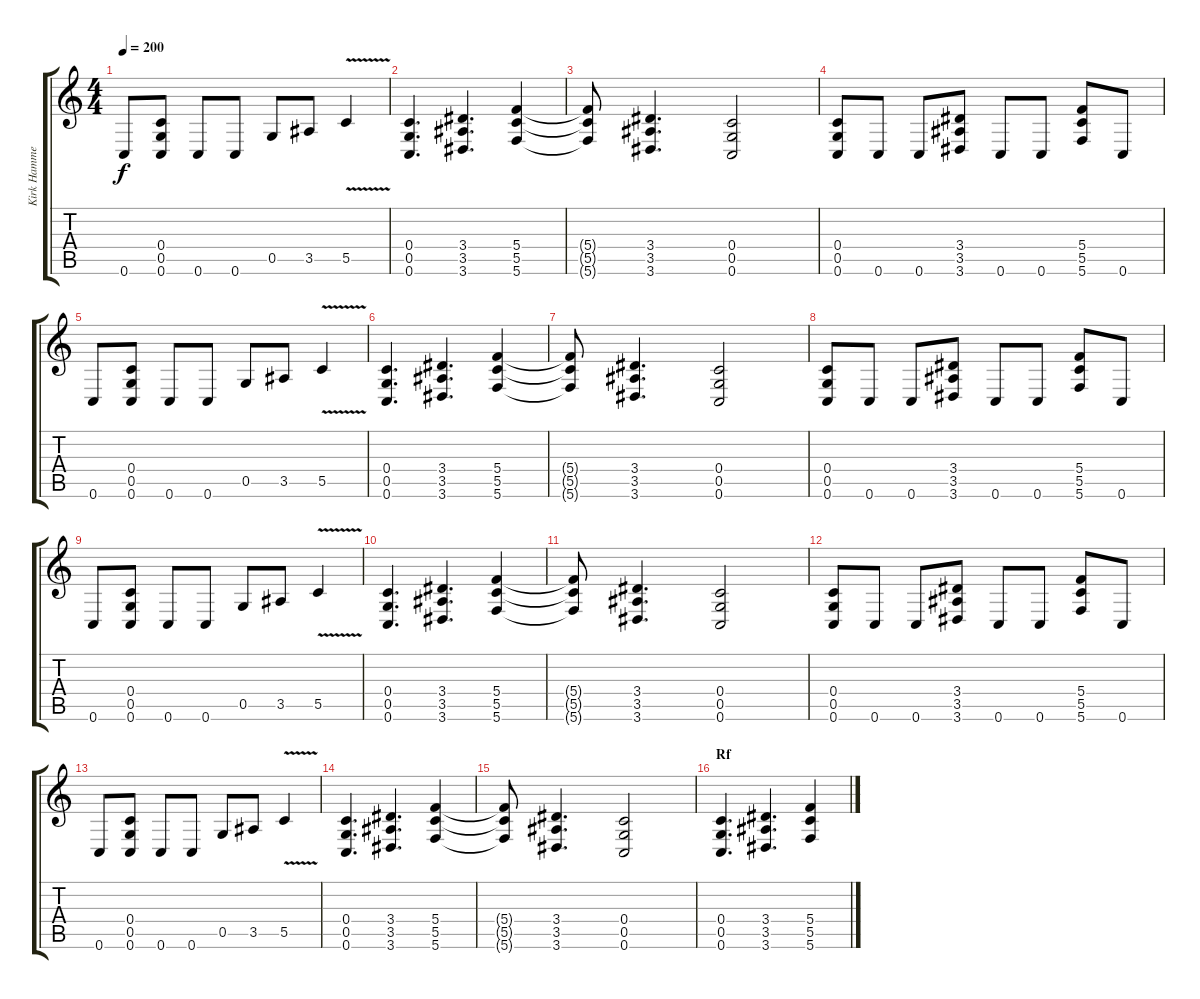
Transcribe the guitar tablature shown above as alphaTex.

\track ("Kirk Hammet" "Kirk Hamme") {instrument distortionguitar}
\staff {score tabs}
\tuning (D4 A3 F3 C3 G2 C2) {hide}
\ts (4 4)
\tempo 200
\clef g2
\ks c
0.6.8{dy f} (0.4 0.5 0.6).8 0.6.8 0.6.8 0.5.8 3.5.8 5.5{v}.4 |
(0.4 0.5 0.6).4{d} (3.4 3.5 3.6).4{d} (5.4 5.5 5.6).4 |
(5.4{t} 5.5{t} 5.6{t}).8 (3.4 3.5 3.6).4{d} (0.4 0.5 0.6).2 |
(0.4 0.5 0.6).8 0.6.8 0.6.8 (3.4 3.5 3.6).8 0.6.8 0.6.8 (5.4 5.5 5.6).8 0.6.8 |
0.6.8 (0.4 0.5 0.6).8 0.6.8 0.6.8 0.5.8 3.5.8 5.5{v}.4 |
(0.4 0.5 0.6).4{d} (3.4 3.5 3.6).4{d} (5.4 5.5 5.6).4 |
(5.4{t} 5.5{t} 5.6{t}).8 (3.4 3.5 3.6).4{d} (0.4 0.5 0.6).2 |
(0.4 0.5 0.6).8 0.6.8 0.6.8 (3.4 3.5 3.6).8 0.6.8 0.6.8 (5.4 5.5 5.6).8 0.6.8 |
0.6.8 (0.4 0.5 0.6).8 0.6.8 0.6.8 0.5.8 3.5.8 5.5{v}.4 |
(0.4 0.5 0.6).4{d} (3.4 3.5 3.6).4{d} (5.4 5.5 5.6).4 |
(5.4{t} 5.5{t} 5.6{t}).8 (3.4 3.5 3.6).4{d} (0.4 0.5 0.6).2 |
(0.4 0.5 0.6).8 0.6.8 0.6.8 (3.4 3.5 3.6).8 0.6.8 0.6.8 (5.4 5.5 5.6).8 0.6.8 |
0.6.8 (0.4 0.5 0.6).8 0.6.8 0.6.8 0.5.8 3.5.8 5.5{v}.4 |
(0.4 0.5 0.6).4{d} (3.4 3.5 3.6).4{d} (5.4 5.5 5.6).4 |
(5.4{t} 5.5{t} 5.6{t}).8 (3.4 3.5 3.6).4{d} (0.4 0.5 0.6).2 |
\section ("" "Rf")
(0.4 0.5 0.6).4{d} (3.4 3.5 3.6).4{d} (5.4 5.5 5.6).4
